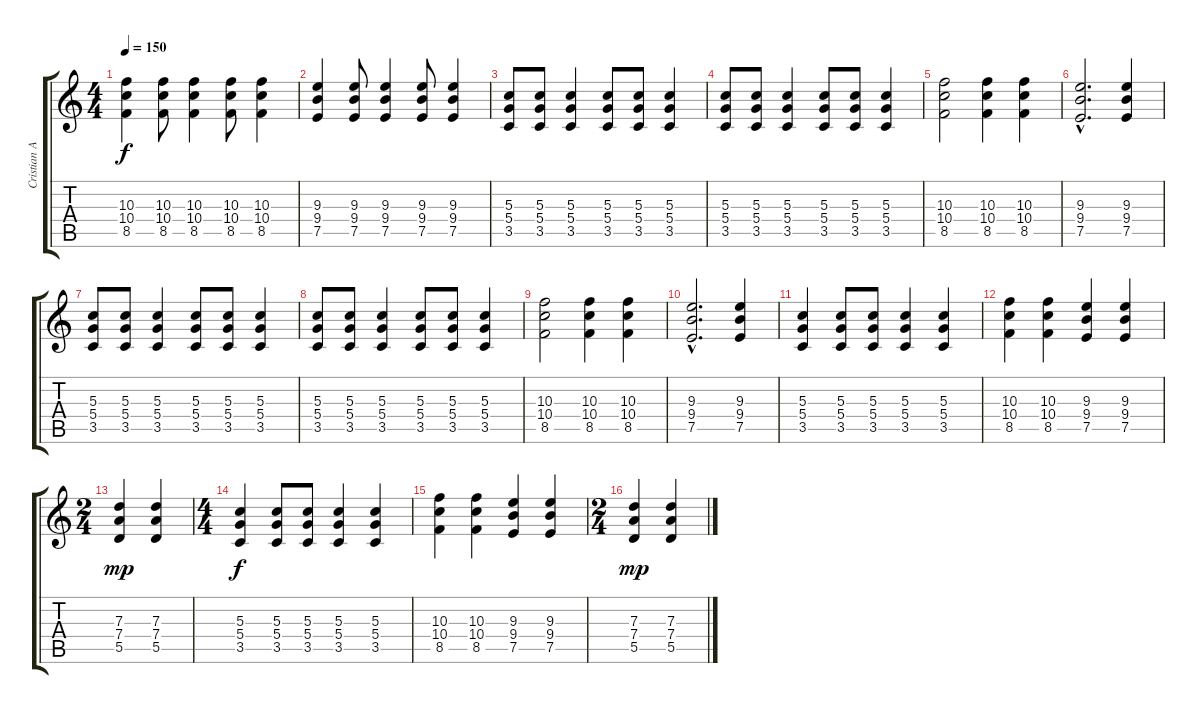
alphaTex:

\track ("Cristian Aldana" "Cristian A") {instrument distortionguitar}
\staff {score tabs}
\tuning (E4 B3 G3 D3 A2 E2) {hide}
\ts (4 4)
\tempo 150
\clef g2
\ks c
(10.3 10.4 8.5).4{dy f} (10.3 10.4 8.5).8 (10.3 10.4 8.5).4 (10.3 10.4 8.5).8 (10.3 10.4 8.5).4 |
(9.3 9.4 7.5).4 (9.3 9.4 7.5).8 (9.3 9.4 7.5).4 (9.3 9.4 7.5).8 (9.3 9.4 7.5).4 |
(5.3 5.4 3.5).8 (5.3 5.4 3.5).8 (5.3 5.4 3.5).4 (5.3 5.4 3.5).8 (5.3 5.4 3.5).8 (5.3 5.4 3.5).4 |
(5.3 5.4 3.5).8 (5.3 5.4 3.5).8 (5.3 5.4 3.5).4 (5.3 5.4 3.5).8 (5.3 5.4 3.5).8 (5.3 5.4 3.5).4 |
(10.3 10.4 8.5).2 (10.3 10.4 8.5).4 (10.3 10.4 8.5).4 |
(9.3{hac} 9.4{hac} 7.5{hac}).2{d} (9.3 9.4 7.5).4 |
(5.3 5.4 3.5).8 (5.3 5.4 3.5).8 (5.3 5.4 3.5).4 (5.3 5.4 3.5).8 (5.3 5.4 3.5).8 (5.3 5.4 3.5).4 |
(5.3 5.4 3.5).8 (5.3 5.4 3.5).8 (5.3 5.4 3.5).4 (5.3 5.4 3.5).8 (5.3 5.4 3.5).8 (5.3 5.4 3.5).4 |
(10.3 10.4 8.5).2 (10.3 10.4 8.5).4 (10.3 10.4 8.5).4 |
(9.3{hac} 9.4{hac} 7.5{hac}).2{d} (9.3 9.4 7.5).4 |
(5.3 5.4 3.5).4 (5.3 5.4 3.5).8 (5.3 5.4 3.5).8 (5.3 5.4 3.5).4 (5.3 5.4 3.5).4 |
(10.3 10.4 8.5).4 (10.3 10.4 8.5).4 (9.3 9.4 7.5).4 (9.3 9.4 7.5).4 |
\ts (2 4)
(7.3 7.4 5.5).4{dy mp} (7.3 7.4 5.5).4 |
\ts (4 4)
(5.3 5.4 3.5).4{dy f} (5.3 5.4 3.5).8 (5.3 5.4 3.5).8 (5.3 5.4 3.5).4 (5.3 5.4 3.5).4 |
(10.3 10.4 8.5).4 (10.3 10.4 8.5).4 (9.3 9.4 7.5).4 (9.3 9.4 7.5).4 |
\ts (2 4)
(7.3 7.4 5.5).4{dy mp} (7.3 7.4 5.5).4
